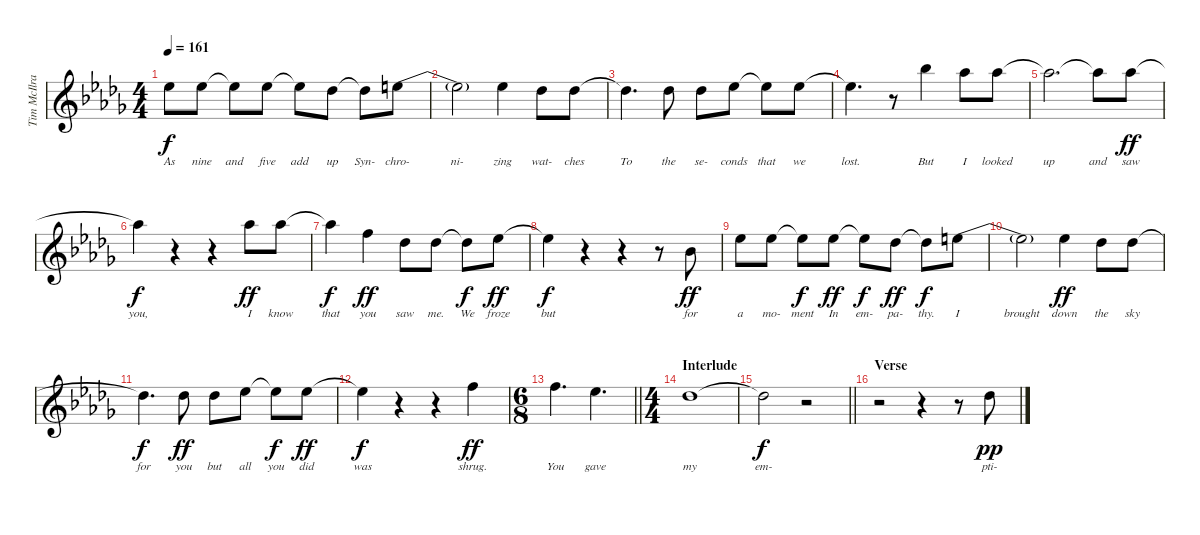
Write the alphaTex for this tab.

\track ("Tim McIlrath - Vocals" "Tim McIlra") {instrument overdrivenguitar}
\staff {score}
\tuning (E4 B3 G3 D3 A2 E2) {hide}
\ts (4 4)
\tempo 161
\clef g2
\ks db
4.2.8{lyrics (0 "As") lyrics (1 "") lyrics (2 "") lyrics (3 "") lyrics (4 "") dy f} 4.2.8{lyrics (0 "nine") lyrics (1 "") lyrics (2 "") lyrics (3 "") lyrics (4 "")} 4.2{t}.8{lyrics (0 "and") lyrics (1 "") lyrics (2 "") lyrics (3 "") lyrics (4 "")} 4.2.8{lyrics (0 "five") lyrics (1 "") lyrics (2 "") lyrics (3 "") lyrics (4 "")} 4.2{t}.8{lyrics (0 "add") lyrics (1 "") lyrics (2 "") lyrics (3 "") lyrics (4 "")} 2.2.8{lyrics (0 "up") lyrics (1 "") lyrics (2 "") lyrics (3 "") lyrics (4 "")} 2.2{t}.8{lyrics (0 "Syn-") lyrics (1 "") lyrics (2 "") lyrics (3 "") lyrics (4 "")} 4.2{be (custom 0 2 9 2 22 0 60 0)}.8{lyrics (0 "chro-") lyrics (1 "") lyrics (2 "") lyrics (3 "") lyrics (4 "")} |
4.2{t}.2{lyrics (0 "ni-") lyrics (1 "") lyrics (2 "") lyrics (3 "") lyrics (4 "")} 4.2.4{lyrics (0 "zing") lyrics (1 "") lyrics (2 "") lyrics (3 "") lyrics (4 "")} 2.2.8{lyrics (0 "wat-") lyrics (1 "") lyrics (2 "") lyrics (3 "") lyrics (4 "")} 2.2.8{lyrics (0 "ches") lyrics (1 "") lyrics (2 "") lyrics (3 "") lyrics (4 "")} |
2.2{t}.4{d lyrics (0 "To") lyrics (1 "") lyrics (2 "") lyrics (3 "") lyrics (4 "")} 2.2.8{lyrics (0 "the") lyrics (1 "") lyrics (2 "") lyrics (3 "") lyrics (4 "")} 2.2.8{lyrics (0 "se-") lyrics (1 "") lyrics (2 "") lyrics (3 "") lyrics (4 "")} 4.2.8{lyrics (0 "conds") lyrics (1 "") lyrics (2 "") lyrics (3 "") lyrics (4 "")} 4.2{t}.8{lyrics (0 "that") lyrics (1 "") lyrics (2 "") lyrics (3 "") lyrics (4 "")} 4.2.8{lyrics (0 "we") lyrics (1 "") lyrics (2 "") lyrics (3 "") lyrics (4 "")} |
4.2{t}.4{d lyrics (0 "lost.") lyrics (1 "") lyrics (2 "") lyrics (3 "") lyrics (4 "")} r.8 6.1.4{lyrics (0 "But") lyrics (1 "") lyrics (2 "") lyrics (3 "") lyrics (4 "")} 4.1.8{lyrics (0 "I") lyrics (1 "") lyrics (2 "") lyrics (3 "") lyrics (4 "")} 4.1.8{lyrics (0 "looked") lyrics (1 "") lyrics (2 "") lyrics (3 "") lyrics (4 "")} |
4.1{t}.2{d lyrics (0 "up") lyrics (1 "") lyrics (2 "") lyrics (3 "") lyrics (4 "")} 4.1{t}.8{lyrics (0 "and") lyrics (1 "") lyrics (2 "") lyrics (3 "") lyrics (4 "")} 4.1.8{lyrics (0 "saw") lyrics (1 "") lyrics (2 "") lyrics (3 "") lyrics (4 "") dy ff} |
4.1{t}.4{lyrics (0 "you,") lyrics (1 "") lyrics (2 "") lyrics (3 "") lyrics (4 "") dy f} r.4 r.4 4.1.8{lyrics (0 "I") lyrics (1 "") lyrics (2 "") lyrics (3 "") lyrics (4 "") dy ff} 4.1.8{lyrics (0 "know") lyrics (1 "") lyrics (2 "") lyrics (3 "") lyrics (4 "")} |
4.1{t}.4{lyrics (0 "that") lyrics (1 "") lyrics (2 "") lyrics (3 "") lyrics (4 "") dy f} 1.1.4{lyrics (0 "you") lyrics (1 "") lyrics (2 "") lyrics (3 "") lyrics (4 "") dy ff} 2.2.8{lyrics (0 "saw") lyrics (1 "") lyrics (2 "") lyrics (3 "") lyrics (4 "")} 2.2.8{lyrics (0 "me.") lyrics (1 "") lyrics (2 "") lyrics (3 "") lyrics (4 "")} 2.2{t}.8{lyrics (0 "We") lyrics (1 "") lyrics (2 "") lyrics (3 "") lyrics (4 "") dy f} 4.2.8{lyrics (0 "froze") lyrics (1 "") lyrics (2 "") lyrics (3 "") lyrics (4 "") dy ff} |
4.2{t}.4{lyrics (0 "but") lyrics (1 "") lyrics (2 "") lyrics (3 "") lyrics (4 "") dy f} r.4 r.4 r.8 3.3.8{lyrics (0 "for") lyrics (1 "") lyrics (2 "") lyrics (3 "") lyrics (4 "") dy ff} |
4.2.8{lyrics (0 "a") lyrics (1 "") lyrics (2 "") lyrics (3 "") lyrics (4 "")} 4.2.8{lyrics (0 "mo-") lyrics (1 "") lyrics (2 "") lyrics (3 "") lyrics (4 "")} 4.2{t}.8{lyrics (0 "ment") lyrics (1 "") lyrics (2 "") lyrics (3 "") lyrics (4 "") dy f} 4.2.8{lyrics (0 "In") lyrics (1 "") lyrics (2 "") lyrics (3 "") lyrics (4 "") dy ff} 4.2{t}.8{lyrics (0 "em-") lyrics (1 "") lyrics (2 "") lyrics (3 "") lyrics (4 "") dy f} 2.2.8{lyrics (0 "pa-") lyrics (1 "") lyrics (2 "") lyrics (3 "") lyrics (4 "") dy ff} 2.2{t}.8{lyrics (0 "thy.") lyrics (1 "") lyrics (2 "") lyrics (3 "") lyrics (4 "") dy f} 4.2{be (custom 0 2 9 2 22 0 60 0)}.8{lyrics (0 "I") lyrics (1 "") lyrics (2 "") lyrics (3 "") lyrics (4 "")} |
4.2{t}.2{lyrics (0 "brought") lyrics (1 "") lyrics (2 "") lyrics (3 "") lyrics (4 "")} 4.2.4{lyrics (0 "down") lyrics (1 "") lyrics (2 "") lyrics (3 "") lyrics (4 "") dy ff} 2.2.8{lyrics (0 "the") lyrics (1 "") lyrics (2 "") lyrics (3 "") lyrics (4 "")} 2.2.8{lyrics (0 "sky") lyrics (1 "") lyrics (2 "") lyrics (3 "") lyrics (4 "")} |
2.2{t}.4{d lyrics (0 "for") lyrics (1 "") lyrics (2 "") lyrics (3 "") lyrics (4 "") dy f} 2.2.8{lyrics (0 "you") lyrics (1 "") lyrics (2 "") lyrics (3 "") lyrics (4 "") dy ff} 2.2.8{lyrics (0 "but") lyrics (1 "") lyrics (2 "") lyrics (3 "") lyrics (4 "")} 4.2.8{lyrics (0 "all") lyrics (1 "") lyrics (2 "") lyrics (3 "") lyrics (4 "")} 4.2{t}.8{lyrics (0 "you") lyrics (1 "") lyrics (2 "") lyrics (3 "") lyrics (4 "") dy f} 4.2.8{lyrics (0 "did") lyrics (1 "") lyrics (2 "") lyrics (3 "") lyrics (4 "") dy ff} |
4.2{t}.4{lyrics (0 "was") lyrics (1 "") lyrics (2 "") lyrics (3 "") lyrics (4 "") dy f} r.4 r.4 1.1.4{lyrics (0 "shrug.") lyrics (1 "") lyrics (2 "") lyrics (3 "") lyrics (4 "") dy ff} |
\ts (6 8)
\barLineRight lightlight
1.1.4{d lyrics (0 "You") lyrics (1 "") lyrics (2 "") lyrics (3 "") lyrics (4 "")} 4.2.4{d lyrics (0 "gave") lyrics (1 "") lyrics (2 "") lyrics (3 "") lyrics (4 "")} |
\ts (4 4)
\section ("" "Interlude")
2.2.1{lyrics (0 "my") lyrics (1 "") lyrics (2 "") lyrics (3 "") lyrics (4 "")} |
\barLineRight lightlight
2.2{t}.2{lyrics (0 "em-") lyrics (1 "") lyrics (2 "") lyrics (3 "") lyrics (4 "") dy f} r.2 |
\section ("" "Verse")
r.2 r.4 r.8 2.2.8{lyrics (0 "pti-") lyrics (1 "") lyrics (2 "") lyrics (3 "") lyrics (4 "") dy pp}
